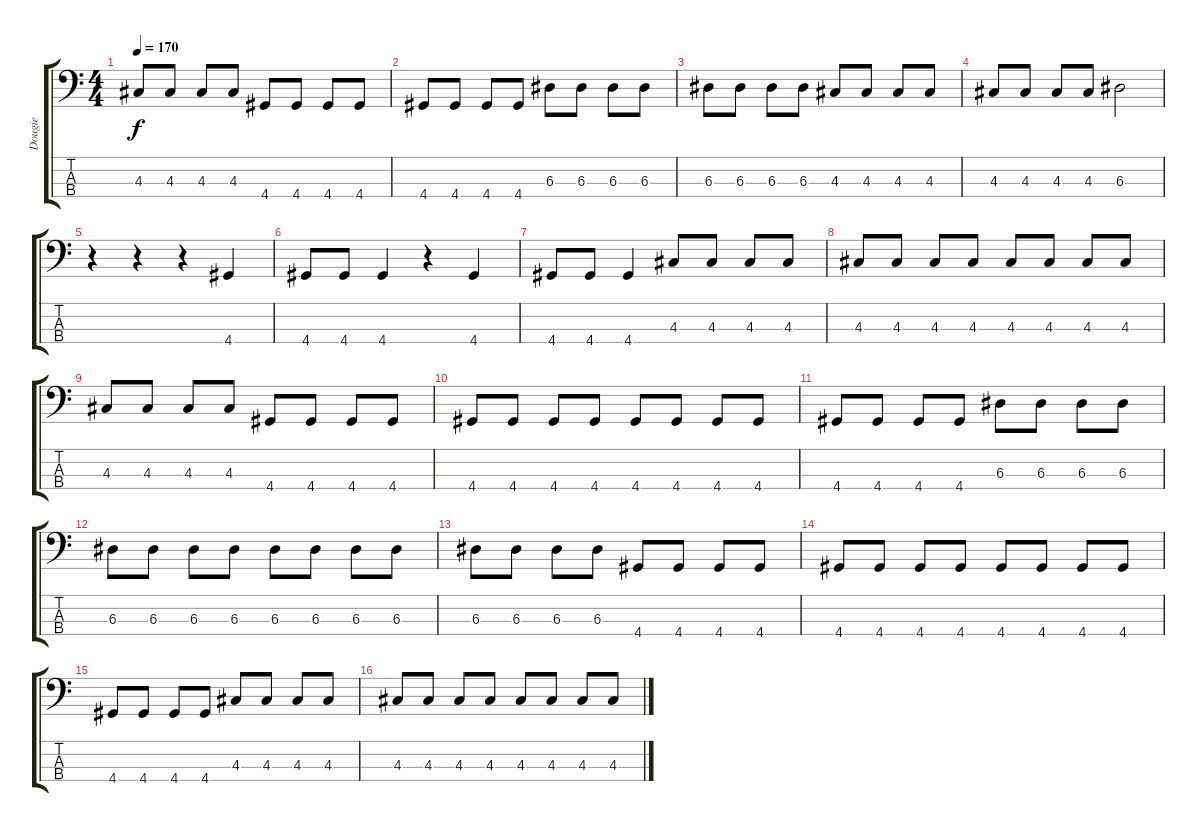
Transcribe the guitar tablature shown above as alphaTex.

\track ("Dougie" "Dougie") {instrument electricbasspick}
\staff {score tabs}
\tuning (G2 D2 A1 E1) {hide}
\ts (4 4)
\tempo 170
\clef f4
\ks c
4.3.8{dy f} 4.3.8 4.3.8 4.3.8 4.4.8 4.4.8 4.4.8 4.4.8 |
4.4.8 4.4.8 4.4.8 4.4.8 6.3.8 6.3.8 6.3.8 6.3.8 |
6.3.8 6.3.8 6.3.8 6.3.8 4.3.8 4.3.8 4.3.8 4.3.8 |
4.3.8 4.3.8 4.3.8 4.3.8 6.3.2 |
r.4 r.4 r.4 4.4.4 |
4.4.8 4.4.8 4.4.4 r.4 4.4.4 |
4.4.8 4.4.8 4.4.4 4.3.8 4.3.8 4.3.8 4.3.8 |
4.3.8 4.3.8 4.3.8 4.3.8 4.3.8 4.3.8 4.3.8 4.3.8 |
4.3.8 4.3.8 4.3.8 4.3.8 4.4.8 4.4.8 4.4.8 4.4.8 |
4.4.8 4.4.8 4.4.8 4.4.8 4.4.8 4.4.8 4.4.8 4.4.8 |
4.4.8 4.4.8 4.4.8 4.4.8 6.3.8 6.3.8 6.3.8 6.3.8 |
6.3.8 6.3.8 6.3.8 6.3.8 6.3.8 6.3.8 6.3.8 6.3.8 |
6.3.8 6.3.8 6.3.8 6.3.8 4.4.8 4.4.8 4.4.8 4.4.8 |
4.4.8 4.4.8 4.4.8 4.4.8 4.4.8 4.4.8 4.4.8 4.4.8 |
4.4.8 4.4.8 4.4.8 4.4.8 4.3.8 4.3.8 4.3.8 4.3.8 |
4.3.8 4.3.8 4.3.8 4.3.8 4.3.8 4.3.8 4.3.8 4.3.8
